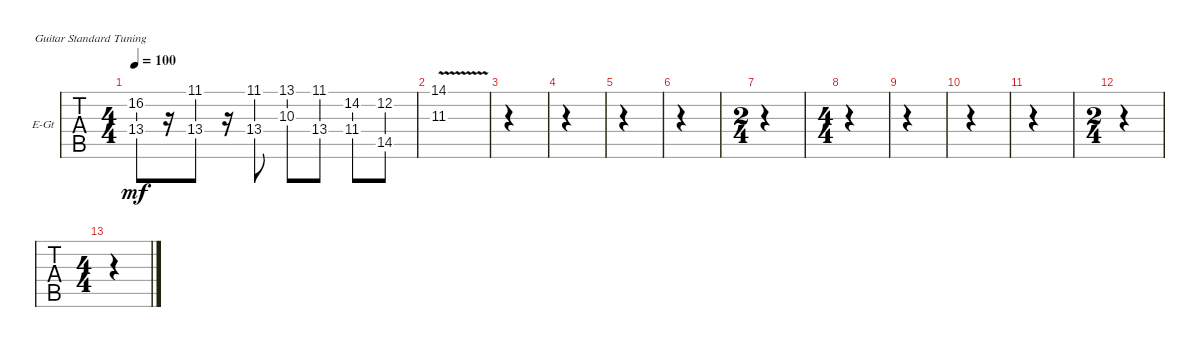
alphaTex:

\defaultSystemsLayout 4
\bracketExtendMode groupsimilarinstruments
\firstSystemTrackNameOrientation horizontal
\otherSystemsTrackNameOrientation horizontal
\track ("Electric Guitar" "E-Gt") {instrument distortionguitar}
\staff {tabs}
\tuning (E4 B3 G3 D3 A2 E2)
\ts (4 4)
\tempo 100
\clef g2
\ks c
(16.2 13.4).8{dy mf} r.16 (11.1 13.4).8 r.16 (11.1 13.4).8 (13.1 10.3).8 (11.1 13.4).8 (14.2 11.4).8 (12.2 14.5).8 |
(14.1{v} 11.3{v}).1 |
|
|
|
|
\ts (2 4)
|
\ts (4 4)
|
|
|
|
\ts (2 4)
|
\ts (4 4)
